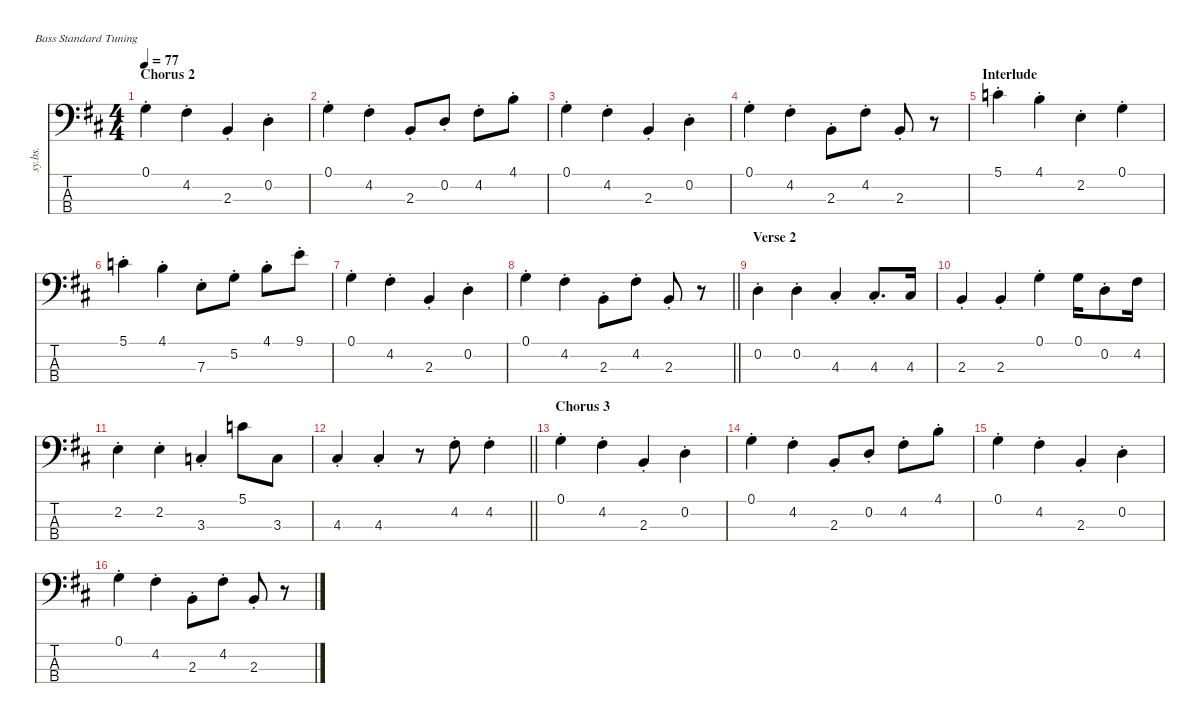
\defaultSystemsLayout 4
\hideDynamics
\bracketExtendMode nobrackets
\otherSystemsTrackNameOrientation horizontal
\track ("Synth Bass" "sy.bs.") {defaultSystemsLayout 8 instrument electricbassfinger}
\staff {score tabs}
\tuning (G2 D2 A1 E1)
\ts (4 4)
\section ("" "Chorus 2")
\tempo 77
\clef f4
\ks bminor
0.1{st acc forcenatural}.4{dy mf} 4.2{st acc #}.4 2.3{st acc forcenatural}.4 0.2{st acc forcenatural}.4 |
0.1{st acc forcenatural}.4 4.2{st acc #}.4 2.3{st acc forcenatural}.8 0.2{st acc forcenatural}.8 4.2{st acc #}.8 4.1{st acc forcenatural}.8 |
0.1{st acc forcenatural}.4 4.2{st acc #}.4 2.3{st acc forcenatural}.4 0.2{st acc forcenatural}.4 |
0.1{st acc forcenatural}.4 4.2{st acc #}.4 2.3{st acc forcenatural}.8 4.2{st acc #}.8 2.3{st acc forcenatural}.8 r.8 |
\section ("" "Interlude")
5.1{st acc forcenatural}.4 4.1{st acc forcenatural}.4 2.2{st acc forcenatural}.4 0.1{st acc forcenatural}.4 |
5.1{st acc forcenatural}.4 4.1{st acc forcenatural}.4 7.3{st acc forcenatural}.8 5.2{st acc forcenatural}.8 4.1{st acc forcenatural}.8 9.1{st acc forcenatural}.8 |
0.1{st acc forcenatural}.4 4.2{st acc #}.4 2.3{st acc forcenatural}.4 0.2{st acc forcenatural}.4 |
\barLineRight lightlight
0.1{st acc forcenatural}.4 4.2{st acc #}.4 2.3{st acc forcenatural}.8 4.2{st acc #}.8 2.3{st acc forcenatural}.8 r.8 |
\section ("" "Verse 2")
0.2{st acc forcenatural}.4 0.2{st acc forcenatural}.4 4.3{st acc #}.4 4.3{st acc #}.8{d} 4.3{acc #}.16 |
2.3{st acc forcenatural}.4 2.3{st acc forcenatural}.4 0.1{st acc forcenatural}.4 0.1{acc forcenatural}.16 0.2{st acc forcenatural}.8 4.2{acc #}.16 |
2.2{st acc forcenatural}.4 2.2{st acc forcenatural}.4 3.3{st acc forcenatural}.4 5.1{acc forcenatural}.8 3.3{acc forcenatural}.8 |
\barLineRight lightlight
4.3{st acc #}.4 4.3{st acc #}.4 r.8 4.2{st acc #}.8 4.2{st acc #}.4 |
\section ("" "Chorus 3")
0.1{st acc forcenatural}.4 4.2{st acc #}.4 2.3{st acc forcenatural}.4 0.2{st acc forcenatural}.4 |
0.1{st acc forcenatural}.4 4.2{st acc #}.4 2.3{st acc forcenatural}.8 0.2{st acc forcenatural}.8 4.2{st acc #}.8 4.1{st acc forcenatural}.8 |
0.1{st acc forcenatural}.4 4.2{st acc #}.4 2.3{st acc forcenatural}.4 0.2{st acc forcenatural}.4 |
0.1{st acc forcenatural}.4 4.2{st acc #}.4 2.3{st acc forcenatural}.8 4.2{st acc #}.8 2.3{st acc forcenatural}.8 r.8
